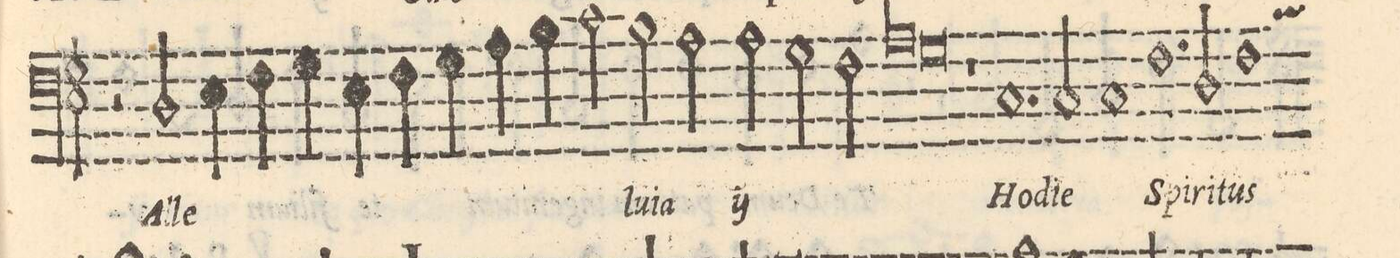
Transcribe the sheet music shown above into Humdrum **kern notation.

**kern	**text
*I"BASSVS	*
*clefF4	*
*k[]	*
*met(C|)	*
*M2/1	*
2r	.
2D/	Al-
4E\	-le-
4F\	.
4G\	.
4E\	.
=11-	=11-
4F\	.
4G\	.
4A\	.
4B\	.
2c\	.
2B\	-lu-
=12-	=12-
2A\	-ia
*	*ij
2A\	Al-
2G\	-le-
2F\	lu-
=13-	=13-
*lig	*
1A	-ia
*	*Xij
1G	.
*Xlig	*
=14-	=14-
1r	.
1.C	Ho-
=15-	=15-
2C/	-di-
1C	-e
=16-	=16-
1.F	Spi-
2D/	-ri-
=17-	=17-
1F	-tus
*custos:B	*
*-	*-
